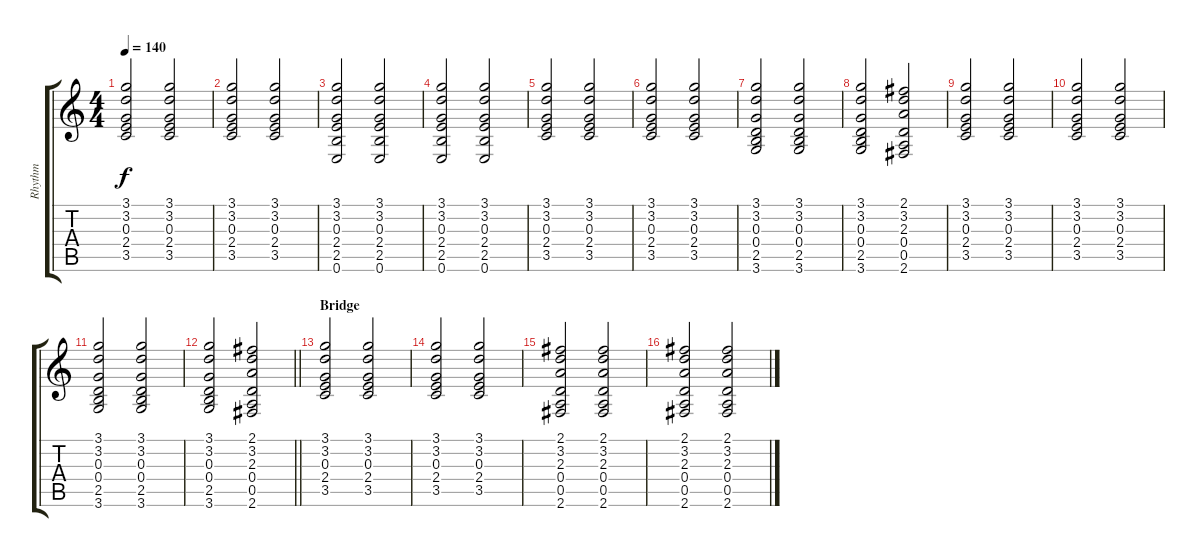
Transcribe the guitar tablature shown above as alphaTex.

\track ("Rhythm" "Rhythm") {instrument acousticguitarsteel}
\staff {score tabs}
\tuning (E4 B3 G3 D3 A2 E2) {hide}
\ts (4 4)
\tempo 140
\clef g2
\ks c
(3.1 3.2 0.3 2.4 3.5).2{dy f} (3.1 3.2 0.3 2.4 3.5).2 |
(3.1 3.2 0.3 2.4 3.5).2 (3.1 3.2 0.3 2.4 3.5).2 |
(3.1 3.2 0.3 2.4 2.5 0.6).2 (3.1 3.2 0.3 2.4 2.5 0.6).2 |
(3.1 3.2 0.3 2.4 2.5 0.6).2 (3.1 3.2 0.3 2.4 2.5 0.6).2 |
(3.1 3.2 0.3 2.4 3.5).2 (3.1 3.2 0.3 2.4 3.5).2 |
(3.1 3.2 0.3 2.4 3.5).2 (3.1 3.2 0.3 2.4 3.5).2 |
(3.1 3.2 0.3 0.4 2.5 3.6).2 (3.1 3.2 0.3 0.4 2.5 3.6).2 |
(3.1 3.2 0.3 0.4 2.5 3.6).2 (2.1 3.2 2.3 0.4 0.5 2.6).2 |
(3.1 3.2 0.3 2.4 3.5).2 (3.1 3.2 0.3 2.4 3.5).2 |
(3.1 3.2 0.3 2.4 3.5).2 (3.1 3.2 0.3 2.4 3.5).2 |
(3.1 3.2 0.3 0.4 2.5 3.6).2 (3.1 3.2 0.3 0.4 2.5 3.6).2 |
\barLineRight lightlight
(3.1 3.2 0.3 0.4 2.5 3.6).2 (2.1 3.2 2.3 0.4 0.5 2.6).2 |
\section ("" "Bridge")
(3.1 3.2 0.3 2.4 3.5).2 (3.1 3.2 0.3 2.4 3.5).2 |
(3.1 3.2 0.3 2.4 3.5).2 (3.1 3.2 0.3 2.4 3.5).2 |
(2.1 3.2 2.3 0.4 0.5 2.6).2 (2.1 3.2 2.3 0.4 0.5 2.6).2 |
(2.1 3.2 2.3 0.4 0.5 2.6).2 (2.1 3.2 2.3 0.4 0.5 2.6).2
